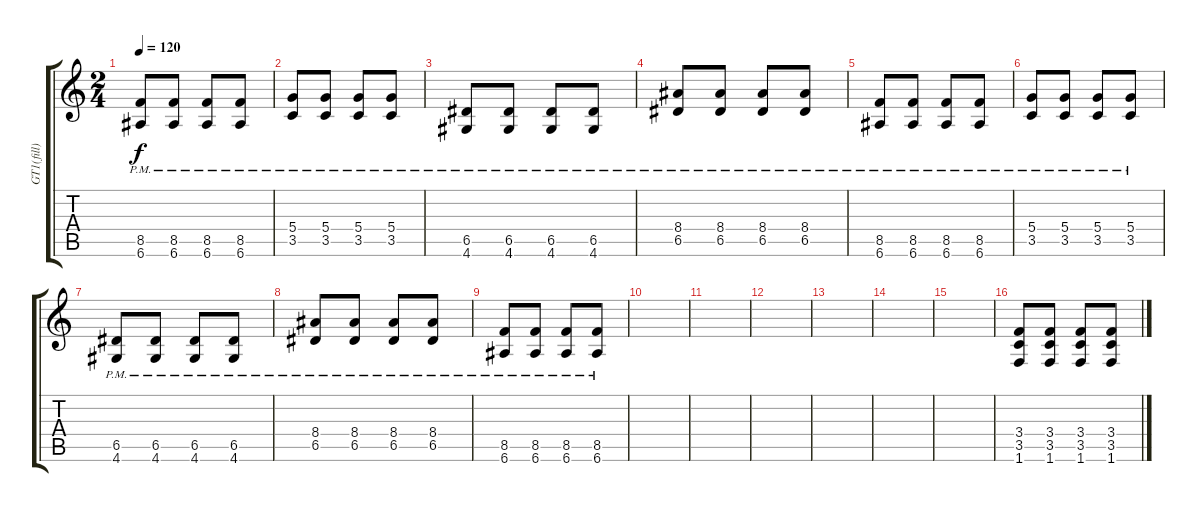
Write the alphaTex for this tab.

\track ("GT1(fill)" "GT1(fill)") {instrument overdrivenguitar}
\staff {score tabs}
\tuning (E4 B3 G3 D3 A2 E2) {hide}
\ts (2 4)
\tempo 120
\clef g2
\ks c
(8.5{pm} 6.6{pm}).8{dy f} (8.5{pm} 6.6{pm}).8 (8.5{pm} 6.6{pm}).8 (8.5{pm} 6.6{pm}).8 |
(5.4{pm} 3.5{pm}).8 (5.4{pm} 3.5{pm}).8 (5.4{pm} 3.5{pm}).8 (5.4{pm} 3.5{pm}).8 |
(6.5{pm} 4.6{pm}).8 (6.5{pm} 4.6{pm}).8 (6.5{pm} 4.6{pm}).8 (6.5{pm} 4.6{pm}).8 |
(8.4{pm} 6.5{pm}).8 (8.4{pm} 6.5{pm}).8 (8.4{pm} 6.5{pm}).8 (8.4{pm} 6.5{pm}).8 |
(8.5{pm} 6.6{pm}).8 (8.5{pm} 6.6{pm}).8 (8.5{pm} 6.6{pm}).8 (8.5{pm} 6.6{pm}).8 |
(5.4{pm} 3.5{pm}).8 (5.4{pm} 3.5{pm}).8 (5.4{pm} 3.5{pm}).8 (5.4{pm} 3.5{pm}).8 |
(6.5{pm} 4.6{pm}).8 (6.5{pm} 4.6{pm}).8 (6.5{pm} 4.6{pm}).8 (6.5{pm} 4.6{pm}).8 |
(8.4{pm} 6.5{pm}).8 (8.4{pm} 6.5{pm}).8 (8.4{pm} 6.5{pm}).8 (8.4{pm} 6.5{pm}).8 |
(8.5{pm} 6.6{pm}).8 (8.5{pm} 6.6{pm}).8 (8.5{pm} 6.6{pm}).8 (8.5{pm} 6.6{pm}).8 |
|
|
|
|
|
|
(3.4 3.5 1.6).8 (3.4 3.5 1.6).8 (3.4 3.5 1.6).8 (3.4 3.5 1.6).8
